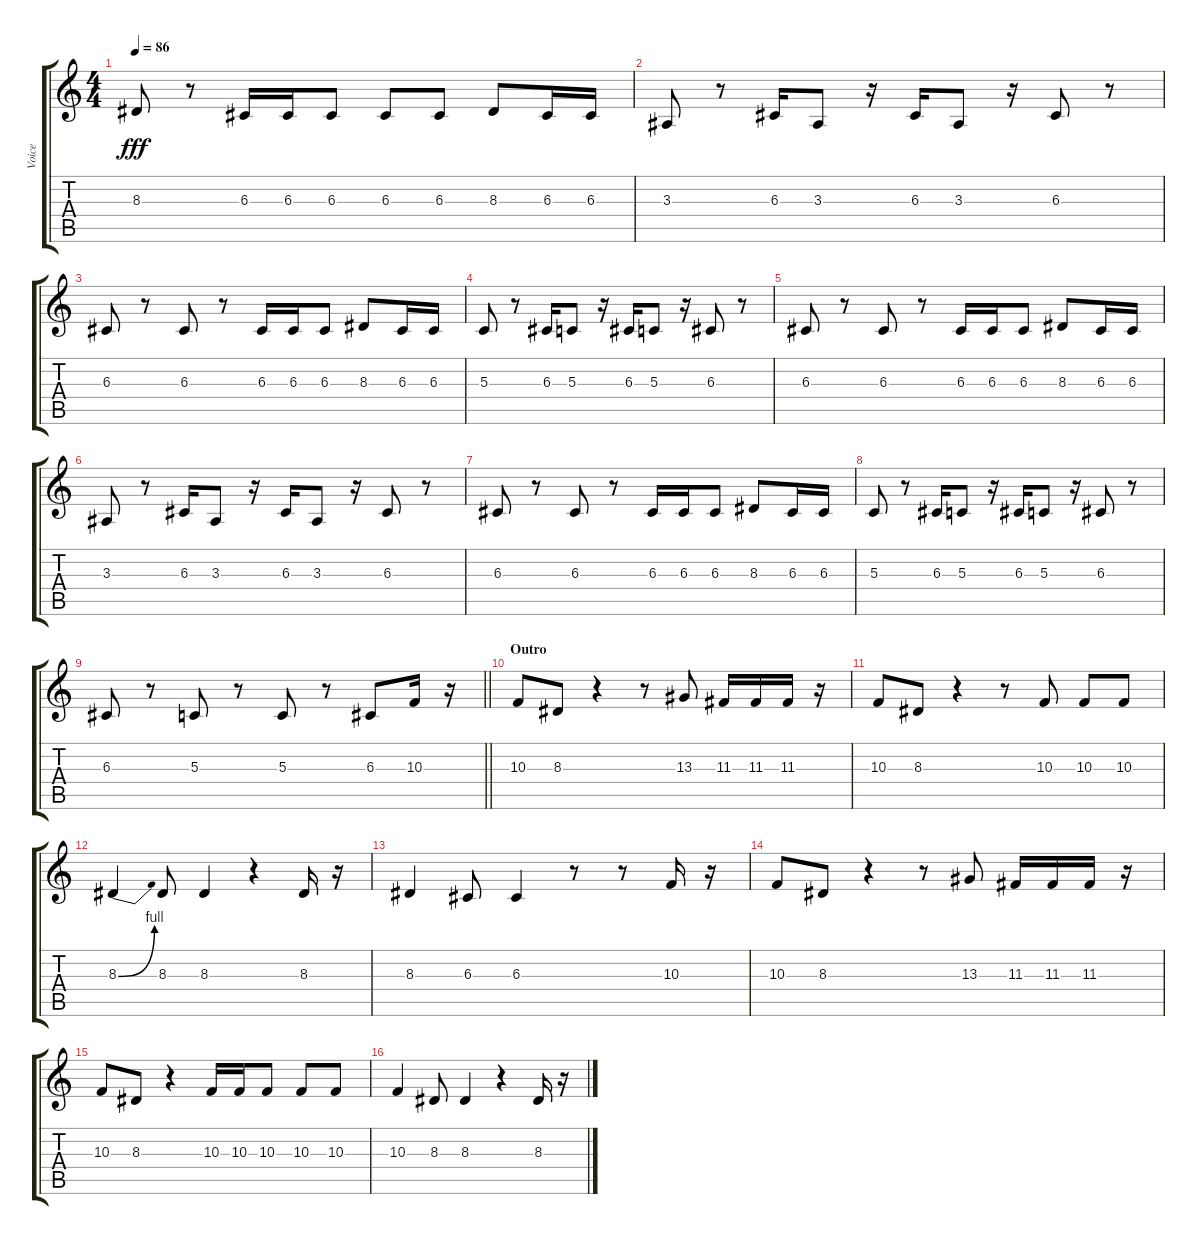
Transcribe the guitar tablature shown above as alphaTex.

\track ("Voice" "Voice") {instrument oboe}
\staff {score tabs}
\tuning (E4 B3 G3 D3 A2 E2) {hide}
\ts (4 4)
\tempo 86
\clef g2
\ks c
8.3.8{dy fff} r.8 6.3.16 6.3.16 6.3.8 6.3.8 6.3.8 8.3.8 6.3.16 6.3.16 |
3.3.8 r.8 6.3.16 3.3.8 r.16 6.3.16 3.3.8 r.16 6.3.8 r.8 |
6.3.8 r.8 6.3.8 r.8 6.3.16 6.3.16 6.3.8 8.3.8 6.3.16 6.3.16 |
5.3.8 r.8 6.3.16 5.3.8 r.16 6.3.16 5.3.8 r.16 6.3.8 r.8 |
6.3.8 r.8 6.3.8 r.8 6.3.16 6.3.16 6.3.8 8.3.8 6.3.16 6.3.16 |
3.3.8 r.8 6.3.16 3.3.8 r.16 6.3.16 3.3.8 r.16 6.3.8 r.8 |
6.3.8 r.8 6.3.8 r.8 6.3.16 6.3.16 6.3.8 8.3.8 6.3.16 6.3.16 |
5.3.8 r.8 6.3.16 5.3.8 r.16 6.3.16 5.3.8 r.16 6.3.8 r.8 |
\barLineRight lightlight
6.3.8 r.8 5.3.8 r.8 5.3.8 r.8 6.3.8 10.3.16 r.16 |
\section ("" "Outro")
10.3.8 8.3.8 r.4 r.8 13.3.8 11.3.16 11.3.16 11.3.16 r.16 |
10.3.8 8.3.8 r.4 r.8 10.3.8 10.3.8 10.3.8 |
8.3{be (bend 0 0 60 4)}.4 8.3.8 8.3.4 r.4 8.3.16 r.16 |
8.3.4 6.3.8 6.3.4 r.8 r.8 10.3.16 r.16 |
10.3.8 8.3.8 r.4 r.8 13.3.8 11.3.16 11.3.16 11.3.16 r.16 |
10.3.8 8.3.8 r.4 10.3.16 10.3.16 10.3.8 10.3.8 10.3.8 |
10.3.4 8.3.8 8.3.4 r.4 8.3.16 r.16
